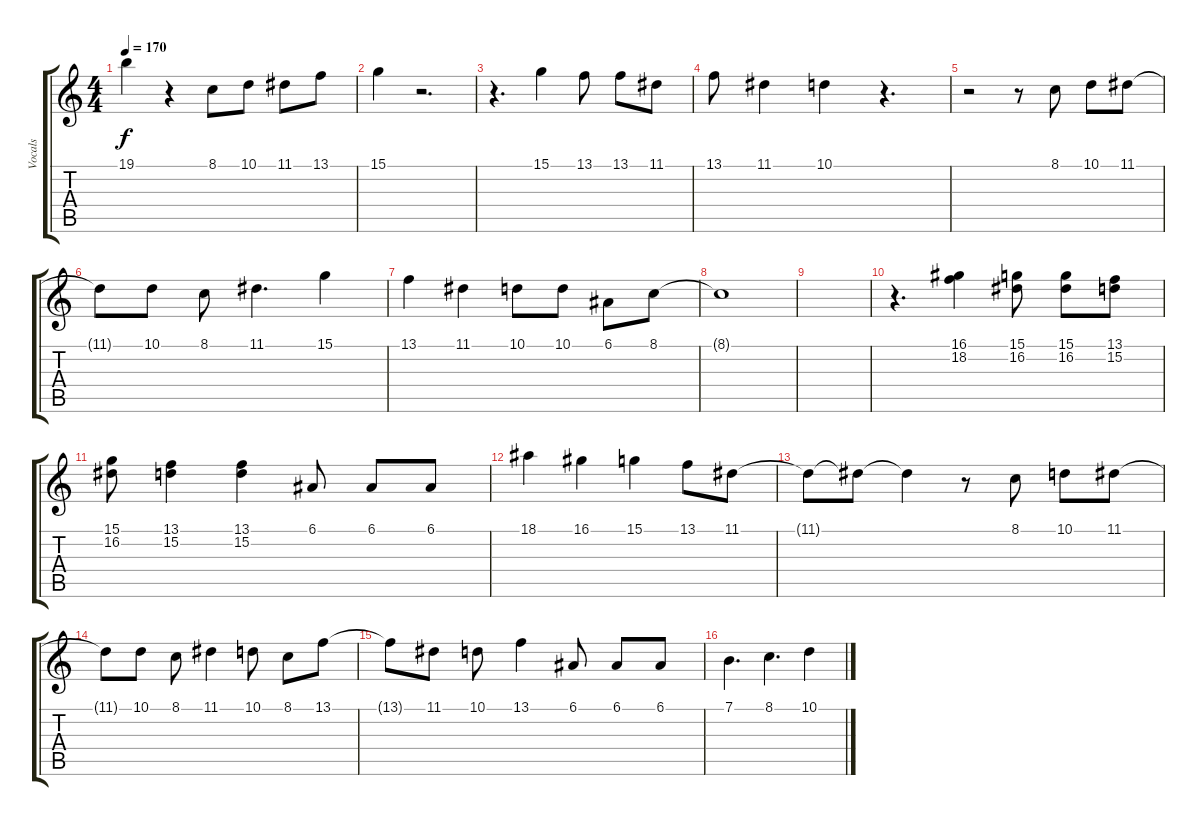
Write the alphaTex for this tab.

\track ("Vocals" "Vocals") {instrument lead6voice}
\staff {score tabs}
\tuning (E4 B3 G3 D3 A2 E2) {hide}
\ts (4 4)
\tempo 170
\clef g2
\ks c
19.1{t}.4{dy f} r.4 8.1.8 10.1.8 11.1.8 13.1.8 |
15.1.4 r.2{d} |
r.4{d} 15.1.4 13.1.8 13.1.8 11.1.8 |
13.1.8 11.1.4 10.1.4 r.4{d} |
r.2 r.8 8.1.8 10.1.8 11.1.8 |
11.1{t}.8 10.1.8 8.1.8 11.1.4{d} 15.1.4 |
13.1.4 11.1.4 10.1.8 10.1.8 6.1.8 8.1.8 |
8.1{t}.1 |
|
r.4{d} (16.1 18.2).4 (15.1 16.2).8 (15.1 16.2).8 (13.1 15.2).8 |
(15.1 16.2).8 (13.1 15.2).4 (13.1 15.2).4 6.1.8 6.1.8 6.1.8 |
18.1.4 16.1.4 15.1.4 13.1.8 11.1.8 |
11.1{t}.8 11.1{t}.8 11.1{t}.4 r.8 8.1.8 10.1.8 11.1.8 |
11.1{t}.8 10.1.8 8.1.8 11.1.4 10.1.8 8.1.8 13.1.8 |
13.1{t}.8 11.1.8 10.1.8 13.1.4 6.1.8 6.1.8 6.1.8 |
7.1.4{d} 8.1.4{d} 10.1.4
